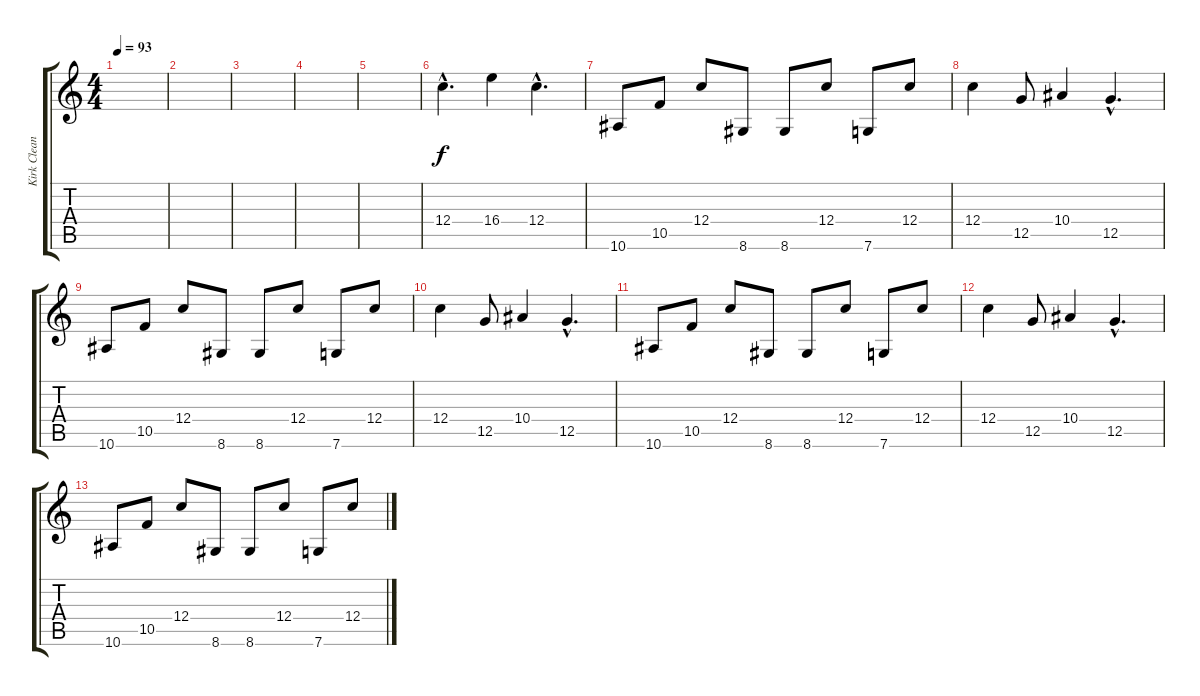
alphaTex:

\track ("Kirk Clean" "Kirk Clean") {instrument electricguitarclean}
\staff {score tabs}
\tuning (E4 B3 F3 C3 G2 C2) {hide}
\ts (4 4)
\tempo 93
\clef g2
\ks c
|
|
|
|
|
12.4{hac}.4{d} 16.4.4 12.4{hac}.4{d} |
10.6.8 10.5.8 12.4.8 8.6.8 8.6.8 12.4.8 7.6.8 12.4.8 |
12.4.4 12.5.8 10.4.4 12.5{hac}.4{d} |
10.6.8 10.5.8 12.4.8 8.6.8 8.6.8 12.4.8 7.6.8 12.4.8 |
12.4.4 12.5.8 10.4.4 12.5{hac}.4{d} |
10.6.8 10.5.8 12.4.8 8.6.8 8.6.8 12.4.8 7.6.8 12.4.8 |
12.4.4 12.5.8 10.4.4 12.5{hac}.4{d} |
10.6.8 10.5.8 12.4.8 8.6.8 8.6.8 12.4.8 7.6.8 12.4.8
